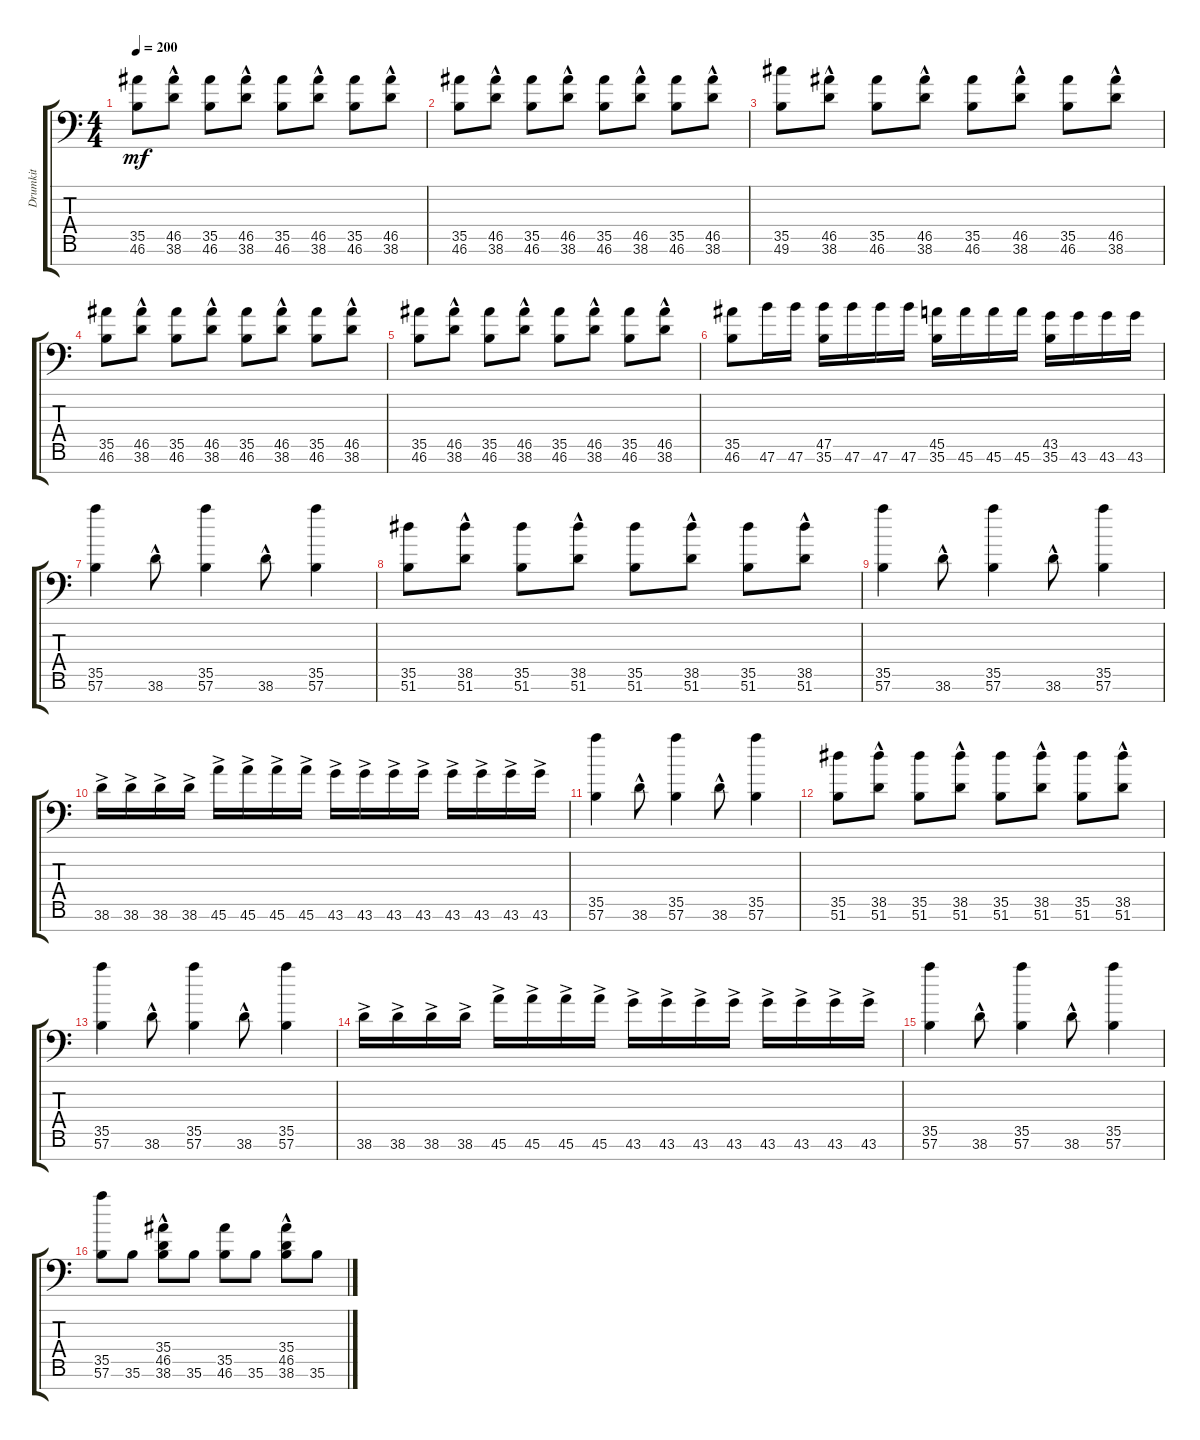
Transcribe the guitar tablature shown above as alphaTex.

\track ("Drumkit" "Drumkit") {instrument acousticgrandpiano}
\staff {score tabs}
\tuning (C-1 C-1 C-1 C-1 C-1 C-1 C-1) {hide}
\ts (4 4)
\tempo 200
\clef f4
\ks c
(35.5 46.6).8{dy mf} (46.5 38.6{hac}).8 (35.5 46.6).8 (46.5 38.6{hac}).8 (35.5 46.6).8 (46.5 38.6{hac}).8 (35.5 46.6).8 (46.5 38.6{hac}).8 |
(35.5 46.6).8 (46.5 38.6{hac}).8 (35.5 46.6).8 (46.5 38.6{hac}).8 (35.5 46.6).8 (46.5 38.6{hac}).8 (35.5 46.6).8 (46.5 38.6{hac}).8 |
(35.5 49.6).8 (46.5 38.6{hac}).8 (35.5 46.6).8 (46.5 38.6{hac}).8 (35.5 46.6).8 (46.5 38.6{hac}).8 (35.5 46.6).8 (46.5 38.6{hac}).8 |
(35.5 46.6).8 (46.5 38.6{hac}).8 (35.5 46.6).8 (46.5 38.6{hac}).8 (35.5 46.6).8 (46.5 38.6{hac}).8 (35.5 46.6).8 (46.5 38.6{hac}).8 |
(35.5 46.6).8 (46.5 38.6{hac}).8 (35.5 46.6).8 (46.5 38.6{hac}).8 (35.5 46.6).8 (46.5 38.6{hac}).8 (35.5 46.6).8 (46.5 38.6{hac}).8 |
(35.5 46.6).8 47.6.16 47.6.16 (47.5 35.6).16 47.6.16 47.6.16 47.6.16 (45.5 35.6).16 45.6.16 45.6.16 45.6.16 (43.5 35.6).16 43.6.16 43.6.16 43.6.16 |
(35.5 57.6).4 38.6{hac}.8 (35.5 57.6).4 38.6{hac}.8 (35.5 57.6).4 |
(35.5 51.6).8 (38.5{hac} 51.6).8 (35.5 51.6).8 (38.5{hac} 51.6).8 (35.5 51.6).8 (38.5{hac} 51.6).8 (35.5 51.6).8 (38.5{hac} 51.6).8 |
(35.5 57.6).4 38.6{hac}.8 (35.5 57.6).4 38.6{hac}.8 (35.5 57.6).4 |
38.6{ac}.16 38.6{ac}.16 38.6{ac}.16 38.6{ac}.16 45.6{ac}.16 45.6{ac}.16 45.6{ac}.16 45.6{ac}.16 43.6{ac}.16 43.6{ac}.16 43.6{ac}.16 43.6{ac}.16 43.6{ac}.16 43.6{ac}.16 43.6{ac}.16 43.6{ac}.16 |
(35.5 57.6).4 38.6{hac}.8 (35.5 57.6).4 38.6{hac}.8 (35.5 57.6).4 |
(35.5 51.6).8 (38.5{hac} 51.6).8 (35.5 51.6).8 (38.5{hac} 51.6).8 (35.5 51.6).8 (38.5{hac} 51.6).8 (35.5 51.6).8 (38.5{hac} 51.6).8 |
(35.5 57.6).4 38.6{hac}.8 (35.5 57.6).4 38.6{hac}.8 (35.5 57.6).4 |
38.6{ac}.16 38.6{ac}.16 38.6{ac}.16 38.6{ac}.16 45.6{ac}.16 45.6{ac}.16 45.6{ac}.16 45.6{ac}.16 43.6{ac}.16 43.6{ac}.16 43.6{ac}.16 43.6{ac}.16 43.6{ac}.16 43.6{ac}.16 43.6{ac}.16 43.6{ac}.16 |
(35.5 57.6).4 38.6{hac}.8 (35.5 57.6).4 38.6{hac}.8 (35.5 57.6).4 |
(35.5 57.6).8 35.6.8 (35.4 46.5 38.6{hac}).8 35.6.8 (35.5 46.6).8 35.6.8 (35.4 46.5 38.6{hac}).8 35.6.8
